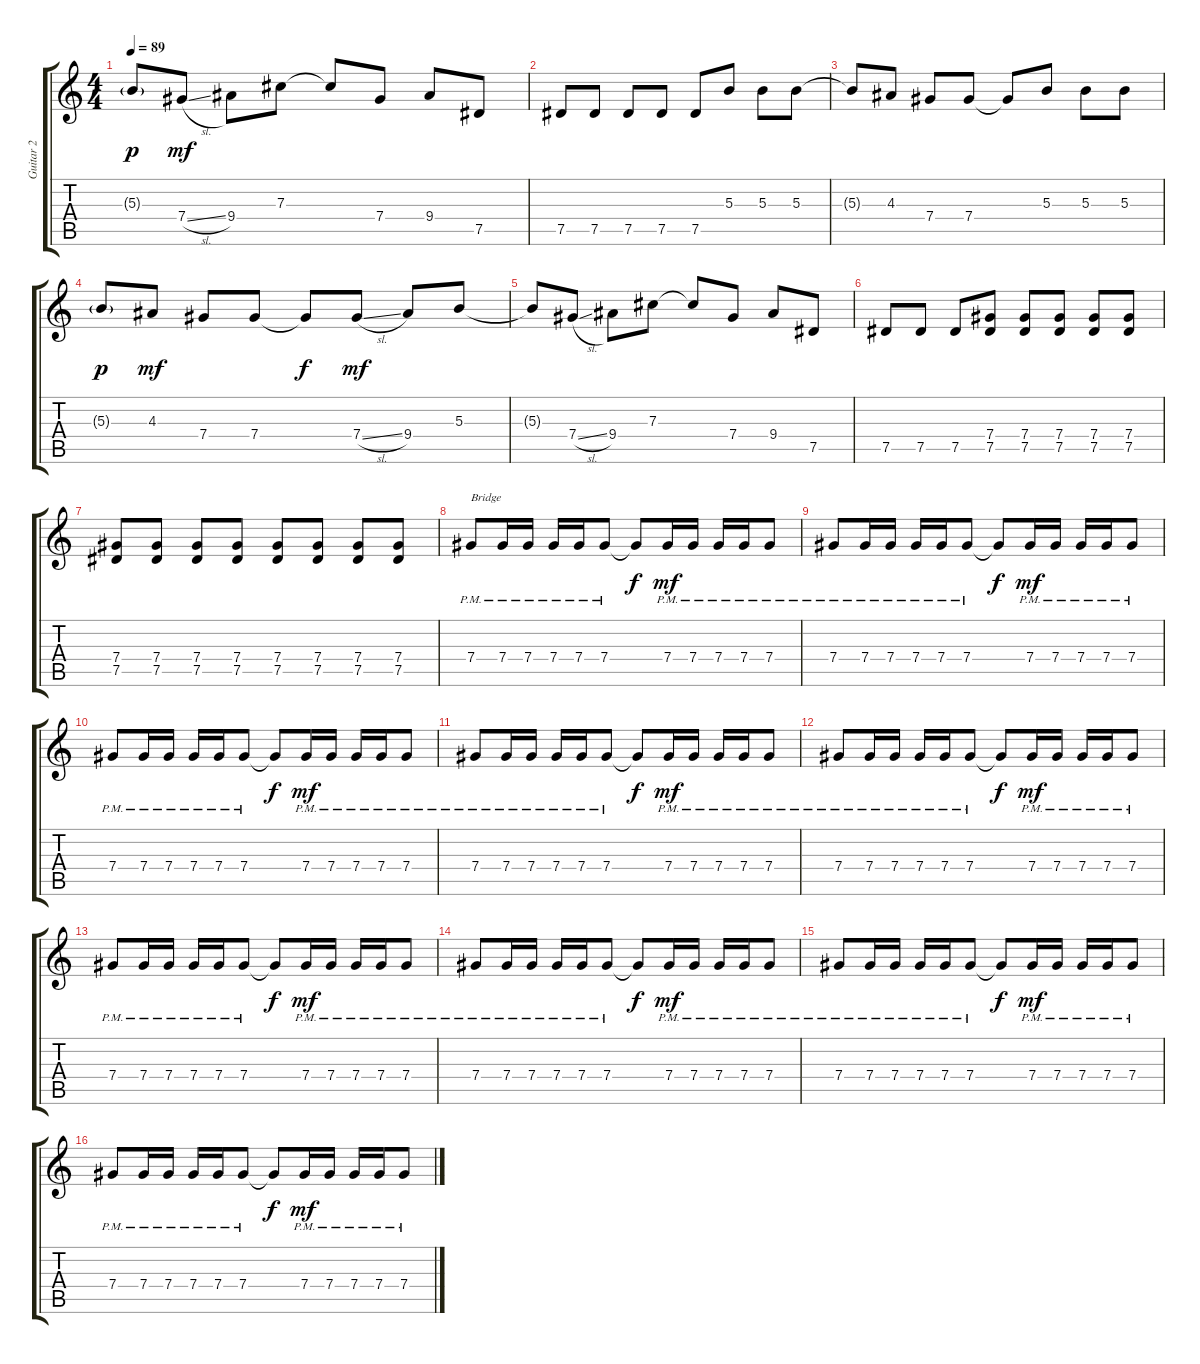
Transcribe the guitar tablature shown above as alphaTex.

\track ("Guitar 2" "Guitar 2") {instrument electricguitarclean}
\staff {score tabs}
\tuning (Eb4 Bb3 Gb3 Db3 Ab2 Db2) {hide}
\ts (4 4)
\tempo 89
\clef g2
\ks c
5.3{g}.8{dy p} 7.4{sl}.8{dy mf} 9.4.8 7.3.8 7.3{t}.8 7.4.8 9.4.8 7.5.8 |
7.5.8 7.5.8 7.5.8 7.5.8 7.5.8 5.3.8 5.3.8 5.3.8 |
5.3{t}.8 4.3.8 7.4.8 7.4.8 7.4{t}.8 5.3.8 5.3.8 5.3.8 |
5.3{g}.8{dy p} 4.3.8{dy mf} 7.4.8 7.4.8 7.4{t}.8{dy f} 7.4{sl}.8{dy mf} 9.4.8 5.3.8 |
5.3{t}.8 7.4{sl}.8 9.4.8 7.3.8 7.3{t}.8 7.4.8 9.4.8 7.5.8 |
7.5.8 7.5.8 7.5.8 (7.4 7.5).8 (7.4 7.5).8 (7.4 7.5).8 (7.4 7.5).8 (7.4 7.5).8 |
(7.4 7.5).8 (7.4 7.5).8 (7.4 7.5).8 (7.4 7.5).8 (7.4 7.5).8 (7.4 7.5).8 (7.4 7.5).8 (7.4 7.5).8 |
7.4{pm}.8{txt "Bridge"} 7.4{pm}.16 7.4{pm}.16 7.4{pm}.16 7.4{pm}.16 7.4{pm}.8 7.4{t}.8{dy f} 7.4{pm}.16{dy mf} 7.4{pm}.16 7.4{pm}.16 7.4{pm}.16 7.4{pm}.8 |
7.4{pm}.8 7.4{pm}.16 7.4{pm}.16 7.4{pm}.16 7.4{pm}.16 7.4{pm}.8 7.4{t}.8{dy f} 7.4{pm}.16{dy mf} 7.4{pm}.16 7.4{pm}.16 7.4{pm}.16 7.4{pm}.8 |
7.4{pm}.8 7.4{pm}.16 7.4{pm}.16 7.4{pm}.16 7.4{pm}.16 7.4{pm}.8 7.4{t}.8{dy f} 7.4{pm}.16{dy mf} 7.4{pm}.16 7.4{pm}.16 7.4{pm}.16 7.4{pm}.8 |
7.4{pm}.8 7.4{pm}.16 7.4{pm}.16 7.4{pm}.16 7.4{pm}.16 7.4{pm}.8 7.4{t}.8{dy f} 7.4{pm}.16{dy mf} 7.4{pm}.16 7.4{pm}.16 7.4{pm}.16 7.4{pm}.8 |
7.4{pm}.8 7.4{pm}.16 7.4{pm}.16 7.4{pm}.16 7.4{pm}.16 7.4{pm}.8 7.4{t}.8{dy f} 7.4{pm}.16{dy mf} 7.4{pm}.16 7.4{pm}.16 7.4{pm}.16 7.4{pm}.8 |
7.4{pm}.8 7.4{pm}.16 7.4{pm}.16 7.4{pm}.16 7.4{pm}.16 7.4{pm}.8 7.4{t}.8{dy f} 7.4{pm}.16{dy mf} 7.4{pm}.16 7.4{pm}.16 7.4{pm}.16 7.4{pm}.8 |
7.4{pm}.8 7.4{pm}.16 7.4{pm}.16 7.4{pm}.16 7.4{pm}.16 7.4{pm}.8 7.4{t}.8{dy f} 7.4{pm}.16{dy mf} 7.4{pm}.16 7.4{pm}.16 7.4{pm}.16 7.4{pm}.8 |
7.4{pm}.8 7.4{pm}.16 7.4{pm}.16 7.4{pm}.16 7.4{pm}.16 7.4{pm}.8 7.4{t}.8{dy f} 7.4{pm}.16{dy mf} 7.4{pm}.16 7.4{pm}.16 7.4{pm}.16 7.4{pm}.8 |
7.4{pm}.8 7.4{pm}.16 7.4{pm}.16 7.4{pm}.16 7.4{pm}.16 7.4{pm}.8 7.4{t}.8{dy f} 7.4{pm}.16{dy mf} 7.4{pm}.16 7.4{pm}.16 7.4{pm}.16 7.4{pm}.8
